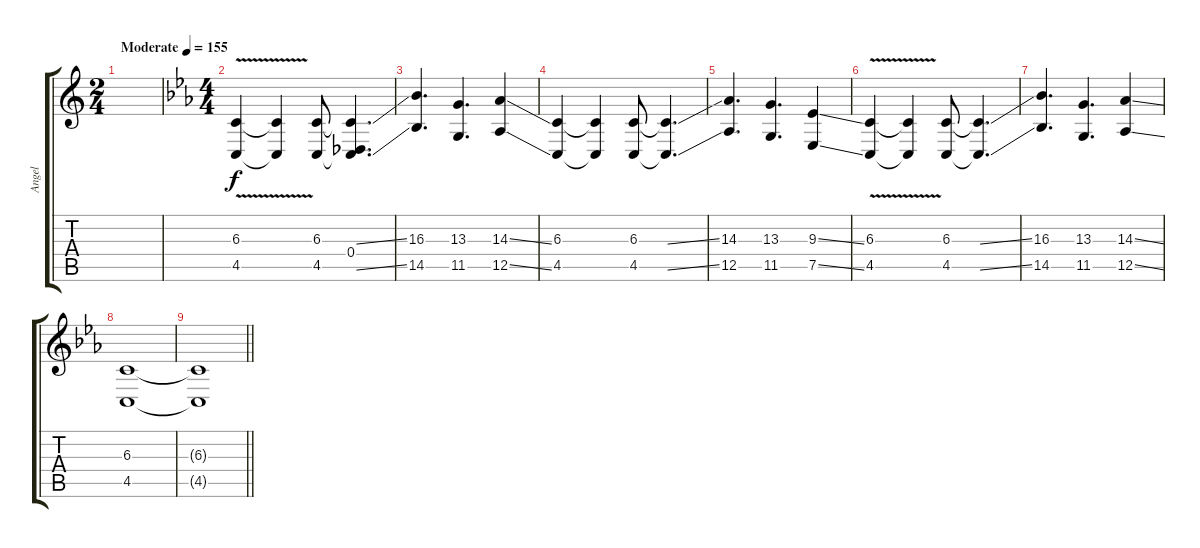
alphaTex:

\track ("Angel" "Angel") {instrument acousticgrandpiano}
\staff {score tabs}
\tuning (Eb4 Bb3 Gb3 Db3 Ab2 Eb2) {hide}
\ts (2 4)
\tempo (155 "Moderate")
\clef g2
\ks c
|
\ts (4 4)
\ks cminor
(6.3{v} 4.5).4 (6.3{t} 4.5{t}).4 (6.3 4.5).8 (6.3{ss t} 0.4 4.5{ss t}).4{d} |
(16.3 14.5).4{d} (13.3 11.5).4{d} (14.3{ss} 12.5{ss}).4 |
(6.3 4.5).4 (6.3{t} 4.5{t}).4 (6.3 4.5).8 (6.3{ss t} 4.5{ss t}).4{d} |
(14.3 12.5).4{d} (13.3 11.5).4{d} (9.3{ss} 7.5{ss}).4 |
(6.3{v} 4.5).4 (6.3{t} 4.5{t}).4 (6.3 4.5).8 (6.3{ss t} 4.5{ss t}).4{d} |
(16.3 14.5).4{d} (13.3 11.5).4{d} (14.3{ss} 12.5{ss}).4 |
(6.3 4.5).1 |
\barLineRight lightlight
(6.3{t} 4.5{t}).1
